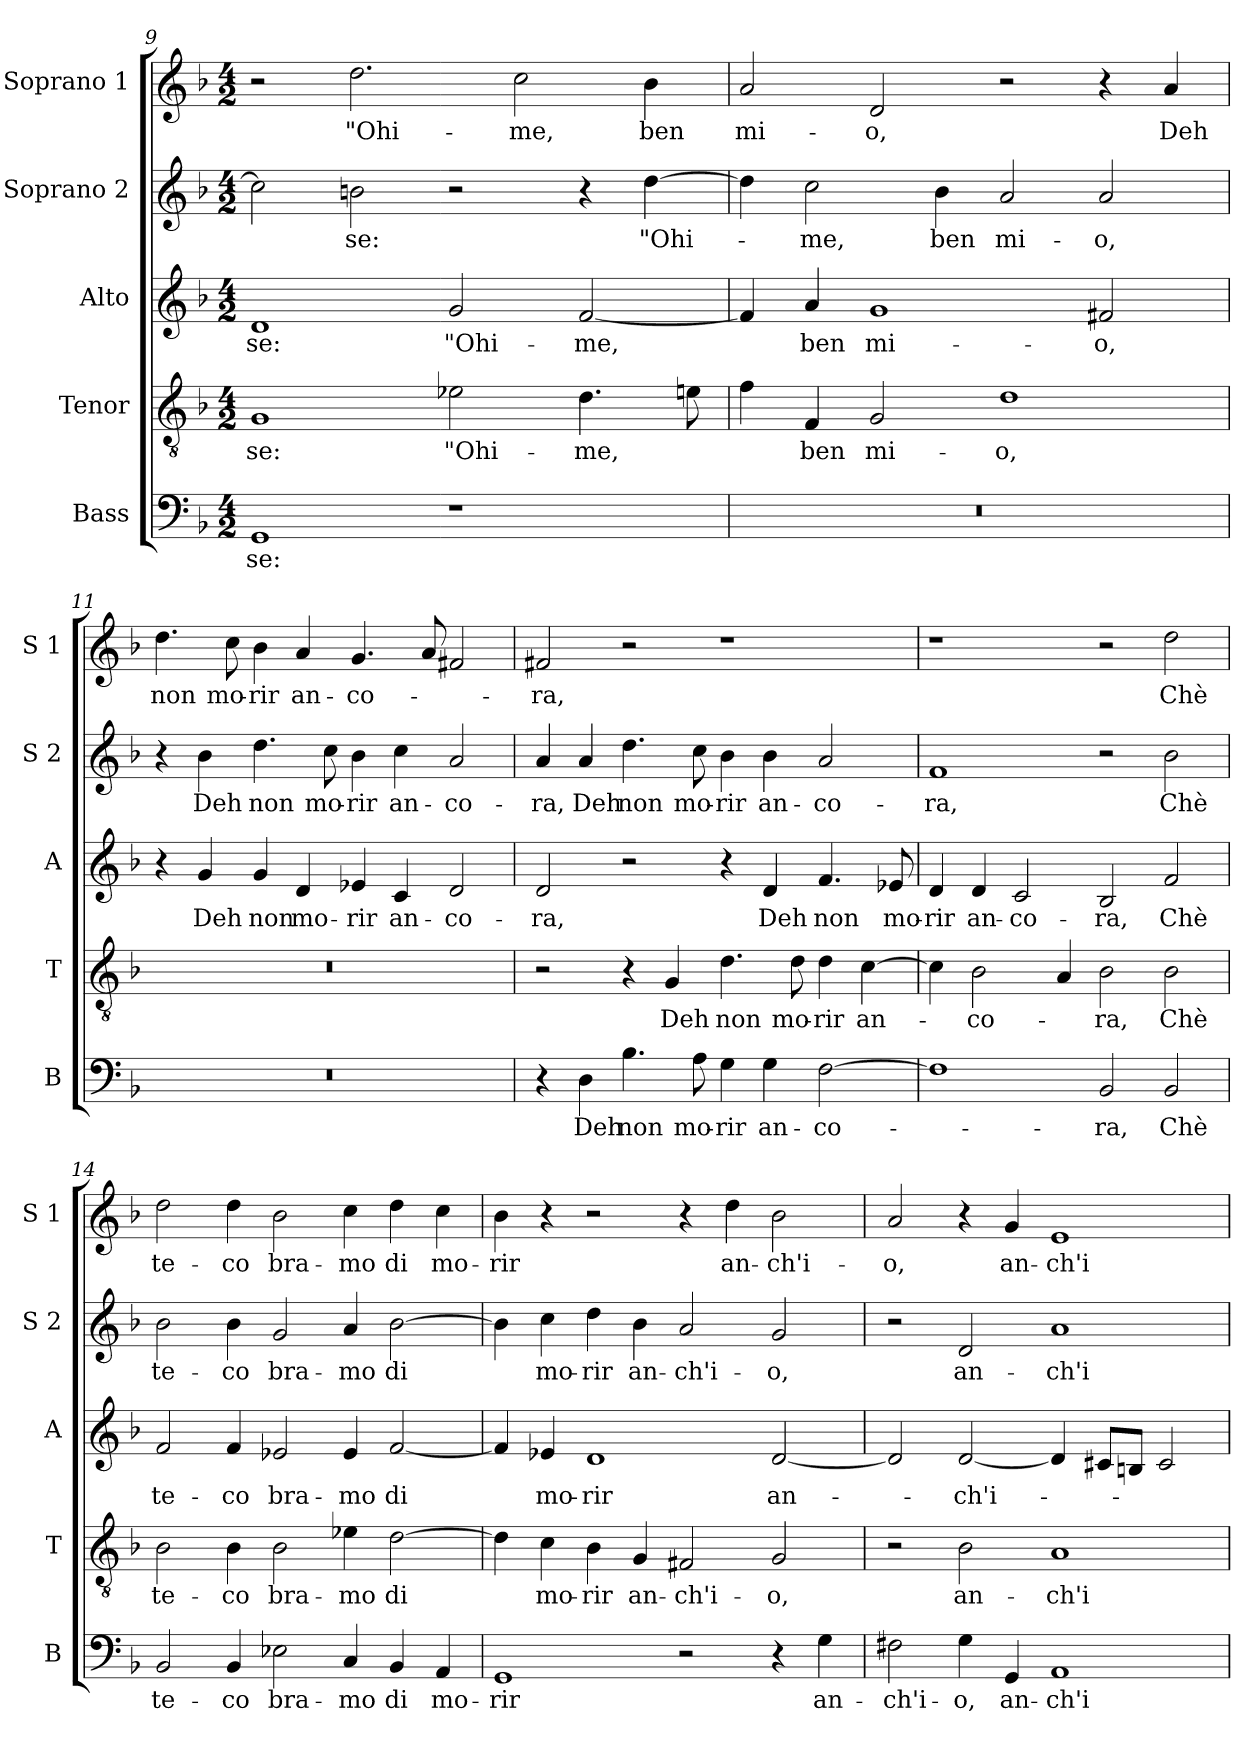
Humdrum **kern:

**kern	**text	**kern	**text	**kern	**text	**kern	**text	**kern	**text
*part5	*part5	*part4	*part4	*part3	*part3	*part2	*part2	*part1	*part1
*staff5	*staff5	*staff4	*staff4	*staff3	*staff3	*staff2	*staff2	*staff1	*staff1
*I"Bass	*	*I"Tenor	*	*I"Alto	*	*I"Soprano 2	*	*I"Soprano 1	*
*I'B	*	*I'T	*	*I'A	*	*I'S 2	*	*I'S 1	*
*clefF4	*	*clefGv2	*	*clefG2	*	*clefG2	*	*clefG2	*
*k[b-]	*	*k[b-]	*	*k[b-]	*	*k[b-]	*	*k[b-]	*
*F:	*	*F:	*	*F:	*	*F:	*	*F:	*
*M4/2	*	*M4/2	*	*M4/2	*	*M4/2	*	*M4/2	*
=9	=9	=9	=9	=9	=9	=9	=9	=9	=9
1GG	-se:	1G	-se:	1d	-se:	2cc\]	.	2r	.
.	.	.	.	.	.	2bn\	-se:	2.dd\	"Ohi-
1r	.	2e-X\	"Ohi-	2g/	"Ohi-	2r	.	.	.
.	.	.	.	.	.	.	.	2cc\	-me,
.	.	4.d\	-me,	[2f/	-me,	4r	.	.	.
.	.	.	.	.	.	[4dd\	"Ohi-	4b-\	ben
.	.	8en\	.	.	.	.	.	.	.
!!LO:LB:g=z
=10	=10	=10	=10	=10	=10	=10	=10	=10	=10
0r	.	4f\	.	4f/]	.	4dd\]	.	2a/	mi-
.	.	4F/	ben	4a/	ben	2cc\	-me,	.	.
.	.	2G/	mi-	1g	mi-	.	.	2d/	-o,
.	.	.	.	.	.	4b-\	ben	.	.
.	.	1d	-o,	.	.	2a/	mi-	2r	.
.	.	.	.	2f#X/	-o,	2a/	-o,	4r	.
.	.	.	.	.	.	.	.	4a/	Deh
=11	=11	=11	=11	=11	=11	=11	=11	=11	=11
0r	.	0r	.	4r	.	4r	.	4.dd\	non
.	.	.	.	4g/	Deh	4b-\	Deh	.	.
.	.	.	.	.	.	.	.	8cc\	mo-
.	.	.	.	4g/	non	4.dd\	non	4b-\	-rir
.	.	.	.	4d/	mo-	.	.	4a/	an-
.	.	.	.	.	.	8cc\	mo-	.	.
.	.	.	.	4e-X/	-rir	4b-\	-rir	4.g/	-co-
.	.	.	.	4c/	an-	4cc\	an-	.	.
.	.	.	.	.	.	.	.	8a/	.
.	.	.	.	2d/	-co-	2a/	-co-	2f#X/	.
!!LO:PB:g=z
=12	=12	=12	=12	=12	=12	=12	=12	=12	=12
4r	.	2r	.	2d/	-ra,	4a/	-ra,	2f#X/	-ra,
4D\	Deh	.	.	.	.	4a/	Deh	.	.
4.B-\	non	4r	.	2r	.	4.dd\	non	2r	.
.	.	4G/	Deh	.	.	.	.	.	.
8A\	mo-	.	.	.	.	8cc\	mo-	.	.
4G\	-rir	4.d\	non	4r	.	4b-\	-rir	1r	.
4G\	an-	.	.	4d/	Deh	4b-\	an-	.	.
.	.	8d\	mo-	.	.	.	.	.	.
[2F\	-co-	4d\	-rir	4.f/	non	2a/	-co-	.	.
.	.	[4c\	an-	.	.	.	.	.	.
.	.	.	.	8e-X/	mo-	.	.	.	.
=13	=13	=13	=13	=13	=13	=13	=13	=13	=13
1F]	.	4c\]	.	4d/	-rir	1f	-ra,	1r	.
.	.	2B-\	-co-	4d/	an-	.	.	.	.
.	.	.	.	2c/	-co-	.	.	.	.
.	.	4A/	.	.	.	.	.	.	.
2BB-/	-ra,	2B-\	-ra,	2B-/	-ra,	2r	.	2r	.
2BB-/	Chè	2B-\	Chè	2f/	Chè	2b-\	Chè	2dd\	Chè
=14	=14	=14	=14	=14	=14	=14	=14	=14	=14
2BB-/	te-	2B-\	te-	2f/	te-	2b-\	te-	2dd\	te-
4BB-/	-co	4B-\	-co	4f/	-co	4b-\	-co	4dd\	-co
2E-X\	bra-	2B-\	bra-	2e-X/	bra-	2g/	bra-	2b-\	bra-
4C/	-mo	4e-X\	-mo	4e-/	-mo	4a/	-mo	4cc\	-mo
4BB-/	di	[2d\	di	[2f/	di	[2b-\	di	4dd\	di
4AA/	mo-	.	.	.	.	.	.	4cc\	mo-
!!LO:LB:g=z
=15	=15	=15	=15	=15	=15	=15	=15	=15	=15
1GG	-rir	4d\]	.	4f/]	.	4b-\]	.	4b-\	-rir
.	.	4c\	mo-	4e-X/	mo-	4cc\	mo-	4r	.
.	.	4B-\	-rir	1d	-rir	4dd\	-rir	2r	.
.	.	4G/	an-	.	.	4b-\	an-	.	.
2r	.	2F#X/	-ch'i-	.	.	2a/	-ch'i-	4r	.
.	.	.	.	.	.	.	.	4dd\	an-
4r	.	2G/	-o,	[2d/	an-	2g/	-o,	2b-\	-ch'i-
4G\	an-	.	.	.	.	.	.	.	.
=16	=16	=16	=16	=16	=16	=16	=16	=16	=16
2F#X\	-ch'i-	2r	.	2d/]	.	2r	.	2a/	-o,
4G\	-o,	2B-\	an-	[2d/	-ch'i-	2d/	an-	4r	.
4GG/	an-	.	.	.	.	.	.	4g/	an-
1AA	-ch'i-	1A	-ch'i-	4d/]	.	1a	-ch'i-	1e	-ch'i-
.	.	.	.	8c#X/L	.	.	.	.	.
.	.	.	.	8Bn/J	.	.	.	.	.
.	.	.	.	2c#/	.	.	.	.	.
=	=	=	=	=	=	=	=	=	=
*-	*-	*-	*-	*-	*-	*-	*-	*-	*-
